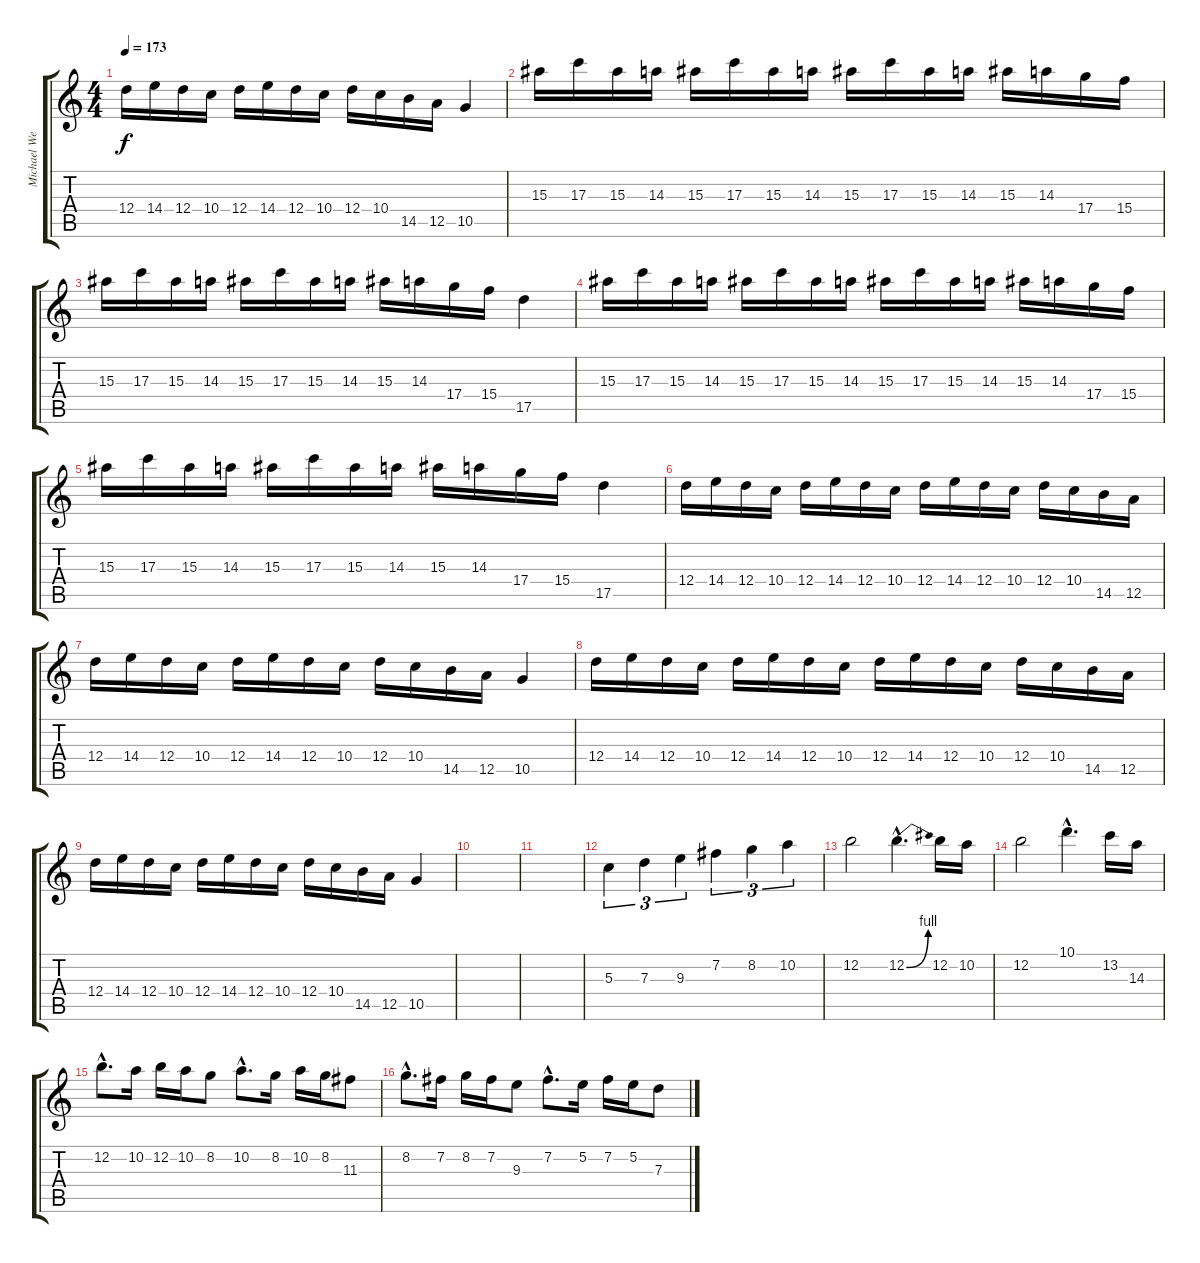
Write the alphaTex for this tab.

\track ("Michael Weikath" "Michael We") {instrument overdrivenguitar}
\staff {score tabs}
\tuning (E4 B3 G3 D3 A2 E2) {hide}
\ts (4 4)
\tempo 173
\clef g2
\ks c
12.4.16{dy f} 14.4.16 12.4.16 10.4.16 12.4.16 14.4.16 12.4.16 10.4.16 12.4.16 10.4.16 14.5.16 12.5.16 10.5.4 |
15.3.16 17.3.16 15.3.16 14.3.16 15.3.16 17.3.16 15.3.16 14.3.16 15.3.16 17.3.16 15.3.16 14.3.16 15.3.16 14.3.16 17.4.16 15.4.16 |
15.3.16 17.3.16 15.3.16 14.3.16 15.3.16 17.3.16 15.3.16 14.3.16 15.3.16 14.3.16 17.4.16 15.4.16 17.5.4 |
15.3.16 17.3.16 15.3.16 14.3.16 15.3.16 17.3.16 15.3.16 14.3.16 15.3.16 17.3.16 15.3.16 14.3.16 15.3.16 14.3.16 17.4.16 15.4.16 |
15.3.16 17.3.16 15.3.16 14.3.16 15.3.16 17.3.16 15.3.16 14.3.16 15.3.16 14.3.16 17.4.16 15.4.16 17.5.4 |
12.4.16 14.4.16 12.4.16 10.4.16 12.4.16 14.4.16 12.4.16 10.4.16 12.4.16 14.4.16 12.4.16 10.4.16 12.4.16 10.4.16 14.5.16 12.5.16 |
12.4.16 14.4.16 12.4.16 10.4.16 12.4.16 14.4.16 12.4.16 10.4.16 12.4.16 10.4.16 14.5.16 12.5.16 10.5.4 |
12.4.16 14.4.16 12.4.16 10.4.16 12.4.16 14.4.16 12.4.16 10.4.16 12.4.16 14.4.16 12.4.16 10.4.16 12.4.16 10.4.16 14.5.16 12.5.16 |
12.4.16 14.4.16 12.4.16 10.4.16 12.4.16 14.4.16 12.4.16 10.4.16 12.4.16 10.4.16 14.5.16 12.5.16 10.5.4 |
|
|
5.3.4{tu (3 2)} 7.3.4{tu (3 2)} 9.3.4{tu (3 2)} 7.2.4{tu (3 2)} 8.2.4{tu (3 2)} 10.2.4{tu (3 2)} |
12.2.2 12.2{be (bend 0 0 60 4) hac}.4{d} 12.2.16 10.2.16 |
12.2.2 10.1{hac}.4{d} 13.2.16 14.3.16 |
12.2{hac}.8{d} 10.2.16 12.2.16 10.2.16 8.2.8 10.2{hac}.8{d} 8.2.16 10.2.16 8.2.16 11.3.8 |
8.2{hac}.8{d} 7.2.16 8.2.16 7.2.16 9.3.8 7.2{hac}.8{d} 5.2.16 7.2.16 5.2.16 7.3.8
